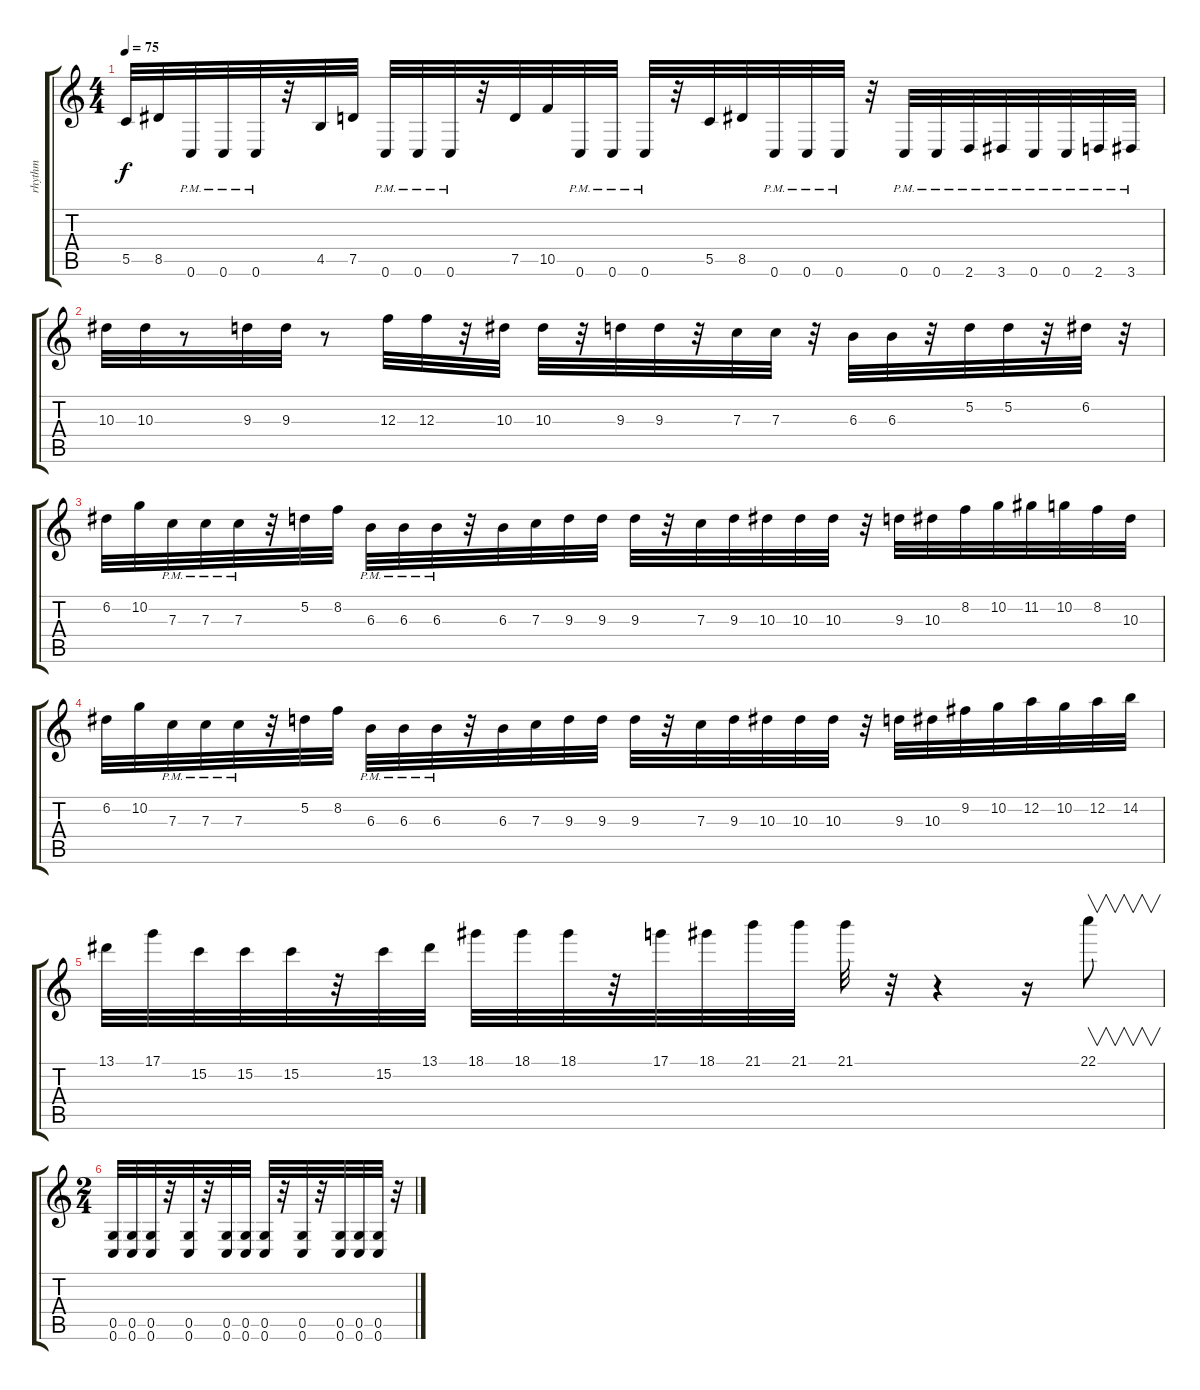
\track ("rhythm" "rhythm") {instrument overdrivenguitar}
\staff {score tabs}
\tuning (D4 A3 F3 C3 G2 C2) {hide}
\ts (4 4)
\tempo 75
\clef g2
\ks c
5.5.32{dy f} 8.5.32 0.6{pm}.32 0.6{pm}.32 0.6{pm}.32 r.32 4.5.32 7.5.32 0.6{pm}.32 0.6{pm}.32 0.6{pm}.32 r.32 7.5.32 10.5.32 0.6{pm}.32 0.6{pm}.32 0.6{pm}.32 r.32 5.5.32 8.5.32 0.6{pm}.32 0.6{pm}.32 0.6{pm}.32 r.32 0.6{pm}.32 0.6{pm}.32 2.6{pm}.32 3.6{pm}.32 0.6{pm}.32 0.6{pm}.32 2.6{pm}.32 3.6{pm}.32 |
10.3.32 10.3.32 r.8 9.3.32 9.3.32 r.8 12.3.32 12.3.32 r.32 10.3.32 10.3.32 r.32 9.3.32 9.3.32 r.32 7.3.32 7.3.32 r.32 6.3.32 6.3.32 r.32 5.2.32 5.2.32 r.32 6.2.32 r.32 |
6.2.32 10.2.32 7.3{pm}.32 7.3{pm}.32 7.3{pm}.32 r.32 5.2.32 8.2.32 6.3{pm}.32 6.3{pm}.32 6.3{pm}.32 r.32 6.3.32 7.3.32 9.3.32 9.3.32 9.3.32 r.32 7.3.32 9.3.32 10.3.32 10.3.32 10.3.32 r.32 9.3.32 10.3.32 8.2.32 10.2.32 11.2.32 10.2.32 8.2.32 10.3.32 |
6.2.32 10.2.32 7.3{pm}.32 7.3{pm}.32 7.3{pm}.32 r.32 5.2.32 8.2.32 6.3{pm}.32 6.3{pm}.32 6.3{pm}.32 r.32 6.3.32 7.3.32 9.3.32 9.3.32 9.3.32 r.32 7.3.32 9.3.32 10.3.32 10.3.32 10.3.32 r.32 9.3.32 10.3.32 9.2.32 10.2.32 12.2.32 10.2.32 12.2.32 14.2.32 |
13.1.32 17.1.32 15.2.32 15.2.32 15.2.32 r.32 15.2.32 13.1.32 18.1.32 18.1.32 18.1.32 r.32 17.1.32 18.1.32 21.1.32 21.1.32 21.1.32 r.32 r.4 r.16 22.1.8{v} |
\ts (2 4)
(0.5 0.6).32 (0.5 0.6).32 (0.5 0.6).32 r.32 (0.5 0.6).32 r.32 (0.5 0.6).32 (0.5 0.6).32 (0.5 0.6).32 r.32 (0.5 0.6).32 r.32 (0.5 0.6).32 (0.5 0.6).32 (0.5 0.6).32 r.32
